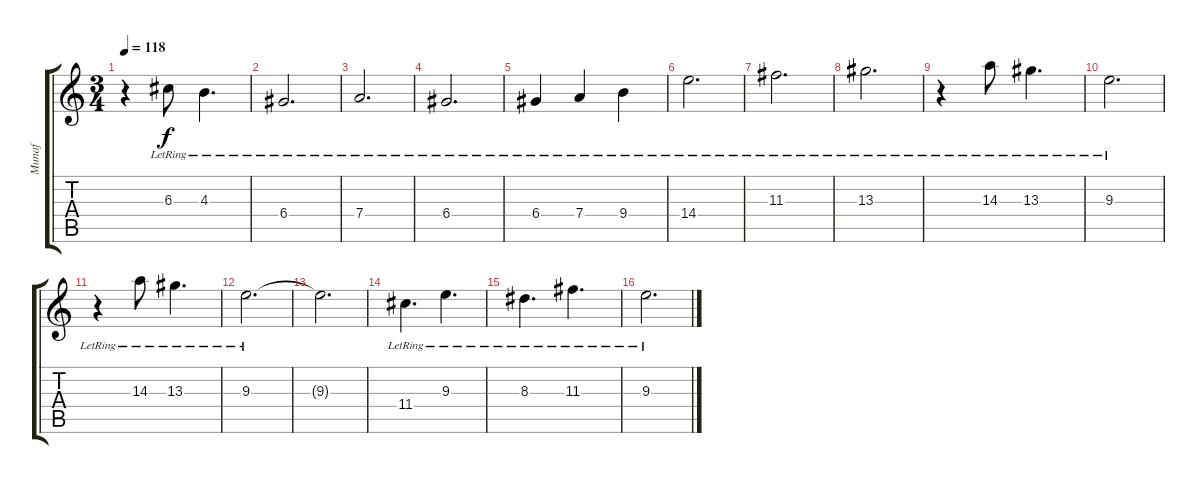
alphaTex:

\track ("Munaf" "Munaf") {instrument acousticguitarsteel}
\staff {score tabs}
\tuning (E4 B3 G3 D3 A2 E2) {hide}
\ts (3 4)
\tempo 118
\clef g2
\ks c
r.4{dy f} 6.3{lr}.8 4.3{lr}.4{d} |
6.4{lr}.2{d} |
7.4{lr}.2{d} |
6.4{lr}.2{d} |
6.4{lr}.4 7.4{lr}.4 9.4{lr}.4 |
14.4{lr}.2{d} |
11.3{lr}.2{d} |
13.3{lr}.2{d} |
r.4 14.3{lr}.8 13.3{lr}.4{d} |
9.3{lr}.2{d} |
r.4 14.3{lr}.8 13.3{lr}.4{d} |
9.3{lr}.2{d} |
9.3{t}.2{d} |
11.4{lr}.4{d} 9.3{lr}.4{d} |
8.3{lr}.4{d} 11.3{lr}.4{d} |
9.3{lr}.2{d}
